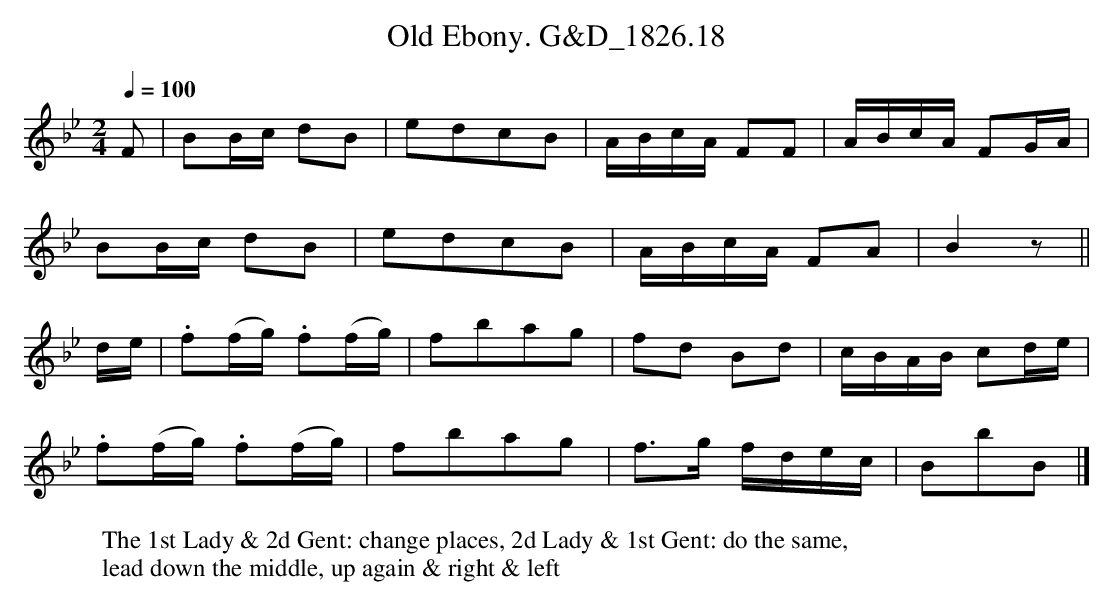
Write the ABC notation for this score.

X:1
T:Old Ebony. G&D_1826.18
M:2/4
L:1/16
Q:1/4=100
W: The 1st Lady & 2d Gent: change places, 2d Lady & 1st Gent: do the same,
W:lead down the middle, up again & right & left
K:Bb
F2 | B2Bc d2B2 | e2d2c2B2 | ABcA F2F2 | ABcA F2GA |
B2Bc d2B2 | e2d2c2B2 | ABcA F2A2 | B4z2 ||
de |.f2(fg) .f2(fg) | f2b2a2g2 | f2d2 B2d2 | cBAB c2de |
.f2(fg) .f2(fg) | f2b2a2g2 | f3g fdec | B2b2B2 |]
